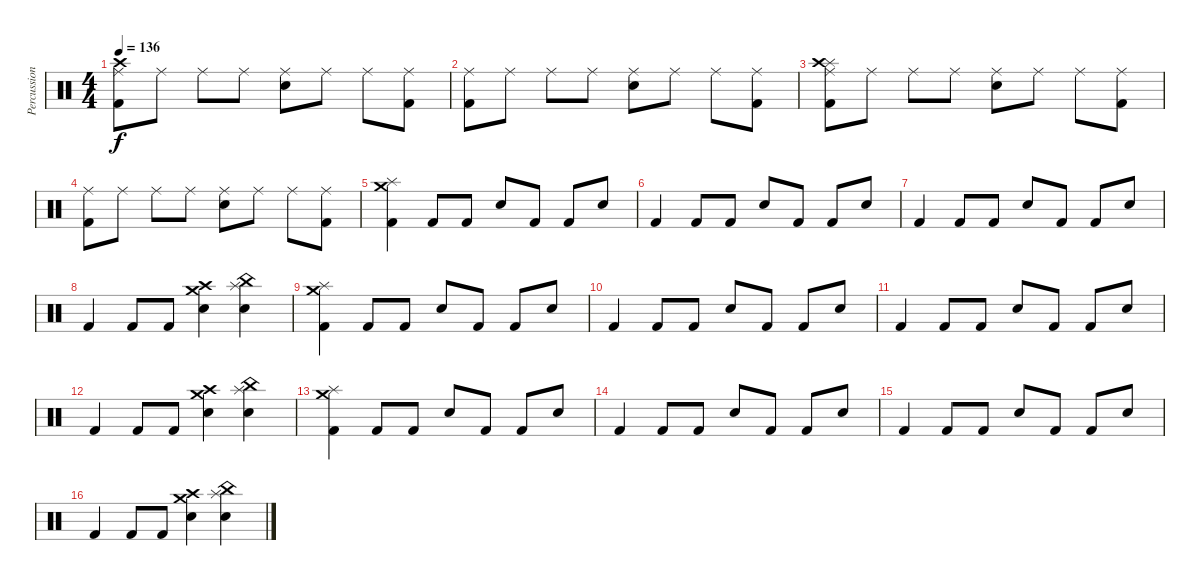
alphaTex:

\track ("Percussions" "Percussion") {instrument percussion}
\staff {score}
\articulation defaults
\ts (4 4)
\tempo 136
\clef neutral
\ks c
("Crash high (hit)" "Ride (middle)" "Kick (hit) 2").8{dy f} "Ride (middle)".8 "Ride (middle)".8 "Ride (middle)".8 ("Ride (middle)" "Electric Snare (hit)").8 "Ride (middle)".8 "Ride (middle)".8 ("Ride (middle)" "Kick (hit) 2").8 |
("Ride (middle)" "Kick (hit) 2").8 "Ride (middle)".8 "Ride (middle)".8 "Ride (middle)".8 ("Ride (middle)" "Electric Snare (hit)").8 "Ride (middle)".8 "Ride (middle)".8 ("Ride (middle)" "Kick (hit) 2").8 |
("Splash (hit)" "Crash high (hit)" "Ride (middle)" "Kick (hit) 2").8 "Ride (middle)".8 "Ride (middle)".8 "Ride (middle)".8 ("Ride (middle)" "Electric Snare (hit)").8 "Ride (middle)".8 "Ride (middle)".8 ("Ride (middle)" "Kick (hit) 2").8 |
("Ride (middle)" "Kick (hit) 2").8 "Ride (middle)".8 "Ride (middle)".8 "Ride (middle)".8 ("Ride (middle)" "Electric Snare (hit)").8 "Ride (middle)".8 "Ride (middle)".8 ("Ride (middle)" "Kick (hit) 2").8 |
("Crash medium (hit)" "Splash (hit)" "Kick (hit) 2").4 "Kick (hit) 2".8 "Kick (hit) 2".8 "Electric Snare (hit)".8 "Kick (hit) 2".8 "Kick (hit) 2".8 "Electric Snare (hit)".8 |
"Kick (hit) 2".4 "Kick (hit) 2".8 "Kick (hit) 2".8 "Electric Snare (hit)".8 "Kick (hit) 2".8 "Kick (hit) 2".8 "Electric Snare (hit)".8 |
"Kick (hit) 2".4 "Kick (hit) 2".8 "Kick (hit) 2".8 "Electric Snare (hit)".8 "Kick (hit) 2".8 "Kick (hit) 2".8 "Electric Snare (hit)".8 |
"Kick (hit) 2".4 "Kick (hit) 2".8 "Kick (hit) 2".8 ("Crash high (hit)" "Crash medium (hit)" "Electric Snare (hit)").4 ("China (hit)" "Splash (hit)" "Electric Snare (hit)").4 |
("Crash medium (hit)" "Splash (hit)" "Kick (hit) 2").4 "Kick (hit) 2".8 "Kick (hit) 2".8 "Electric Snare (hit)".8 "Kick (hit) 2".8 "Kick (hit) 2".8 "Electric Snare (hit)".8 |
"Kick (hit) 2".4 "Kick (hit) 2".8 "Kick (hit) 2".8 "Electric Snare (hit)".8 "Kick (hit) 2".8 "Kick (hit) 2".8 "Electric Snare (hit)".8 |
"Kick (hit) 2".4 "Kick (hit) 2".8 "Kick (hit) 2".8 "Electric Snare (hit)".8 "Kick (hit) 2".8 "Kick (hit) 2".8 "Electric Snare (hit)".8 |
"Kick (hit) 2".4 "Kick (hit) 2".8 "Kick (hit) 2".8 ("Crash high (hit)" "Crash medium (hit)" "Electric Snare (hit)").4 ("China (hit)" "Splash (hit)" "Electric Snare (hit)").4 |
("Crash medium (hit)" "Splash (hit)" "Kick (hit) 2").4 "Kick (hit) 2".8 "Kick (hit) 2".8 "Electric Snare (hit)".8 "Kick (hit) 2".8 "Kick (hit) 2".8 "Electric Snare (hit)".8 |
"Kick (hit) 2".4 "Kick (hit) 2".8 "Kick (hit) 2".8 "Electric Snare (hit)".8 "Kick (hit) 2".8 "Kick (hit) 2".8 "Electric Snare (hit)".8 |
"Kick (hit) 2".4 "Kick (hit) 2".8 "Kick (hit) 2".8 "Electric Snare (hit)".8 "Kick (hit) 2".8 "Kick (hit) 2".8 "Electric Snare (hit)".8 |
"Kick (hit) 2".4 "Kick (hit) 2".8 "Kick (hit) 2".8 ("Crash high (hit)" "Crash medium (hit)" "Electric Snare (hit)").4 ("China (hit)" "Splash (hit)" "Electric Snare (hit)").4
